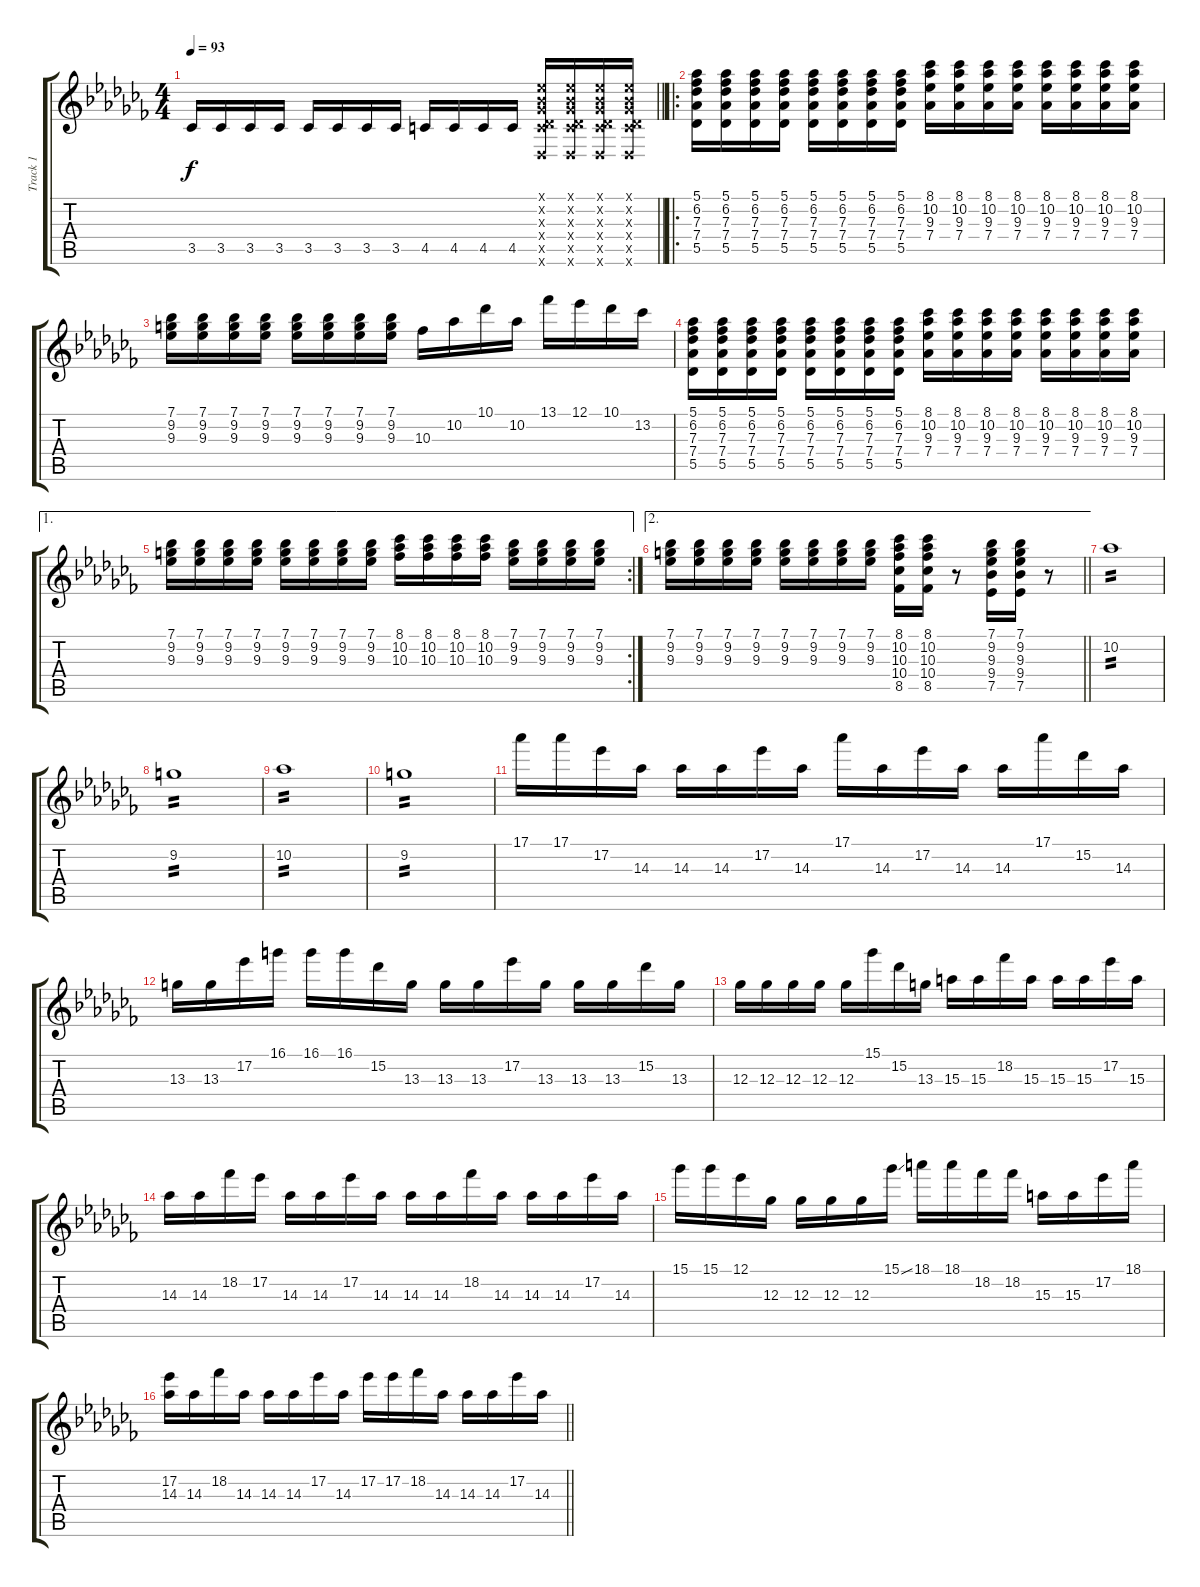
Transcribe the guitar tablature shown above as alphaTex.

\track ("Track 1" "Track 1") {instrument distortionguitar}
\staff {score tabs}
\tuning (Eb4 Bb3 Gb3 Db3 Ab2 Db2) {hide}
\ts (4 4)
\tempo 93
\clef g2
\barLineRight lightlight
\ks cb
3.5.16{dy f} 3.5.16 3.5.16 3.5.16 3.5.16 3.5.16 3.5.16 3.5.16 4.5.16 4.5.16 4.5.16 4.5.16 (0.1{x} 0.2{x} 0.3{x} 0.4{x} 4.5{x} 0.6{x}).16 (0.1{x} 0.2{x} 0.3{x} 0.4{x} 4.5{x} 0.6{x}).16 (0.1{x} 0.2{x} 0.3{x} 0.4{x} 4.5{x} 0.6{x}).16 (0.1{x} 0.2{x} 0.3{x} 0.4{x} 4.5{x} 0.6{x}).16 |
\ro
(5.1 6.2 7.3 7.4 5.5).16 (5.1 6.2 7.3 7.4 5.5).16 (5.1 6.2 7.3 7.4 5.5).16 (5.1 6.2 7.3 7.4 5.5).16 (5.1 6.2 7.3 7.4 5.5).16 (5.1 6.2 7.3 7.4 5.5).16 (5.1 6.2 7.3 7.4 5.5).16 (5.1 6.2 7.3 7.4 5.5).16 (8.1 10.2 9.3 7.4).16 (8.1 10.2 9.3 7.4).16 (8.1 10.2 9.3 7.4).16 (8.1 10.2 9.3 7.4).16 (8.1 10.2 9.3 7.4).16 (8.1 10.2 9.3 7.4).16 (8.1 10.2 9.3 7.4).16 (8.1 10.2 9.3 7.4).16 |
(7.1 9.2 9.3).16 (7.1 9.2 9.3).16 (7.1 9.2 9.3).16 (7.1 9.2 9.3).16 (7.1 9.2 9.3).16 (7.1 9.2 9.3).16 (7.1 9.2 9.3).16 (7.1 9.2 9.3).16 10.3.16 10.2.16 10.1.16 10.2.16 13.1.16 12.1.16 10.1.16 13.2.16 |
(5.1 6.2 7.3 7.4 5.5).16 (5.1 6.2 7.3 7.4 5.5).16 (5.1 6.2 7.3 7.4 5.5).16 (5.1 6.2 7.3 7.4 5.5).16 (5.1 6.2 7.3 7.4 5.5).16 (5.1 6.2 7.3 7.4 5.5).16 (5.1 6.2 7.3 7.4 5.5).16 (5.1 6.2 7.3 7.4 5.5).16 (8.1 10.2 9.3 7.4).16 (8.1 10.2 9.3 7.4).16 (8.1 10.2 9.3 7.4).16 (8.1 10.2 9.3 7.4).16 (8.1 10.2 9.3 7.4).16 (8.1 10.2 9.3 7.4).16 (8.1 10.2 9.3 7.4).16 (8.1 10.2 9.3 7.4).16 |
\ae 1
\rc 2
(7.1 9.2 9.3).16 (7.1 9.2 9.3).16 (7.1 9.2 9.3).16 (7.1 9.2 9.3).16 (7.1 9.2 9.3).16 (7.1 9.2 9.3).16 (7.1 9.2 9.3).16 (7.1 9.2 9.3).16 (8.1 10.2 10.3).16 (8.1 10.2 10.3).16 (8.1 10.2 10.3).16 (8.1 10.2 10.3).16 (7.1 9.2 9.3).16 (7.1 9.2 9.3).16 (7.1 9.2 9.3).16 (7.1 9.2 9.3).16 |
\ae 2
\barLineRight lightlight
(7.1 9.2 9.3).16 (7.1 9.2 9.3).16 (7.1 9.2 9.3).16 (7.1 9.2 9.3).16 (7.1 9.2 9.3).16 (7.1 9.2 9.3).16 (7.1 9.2 9.3).16 (7.1 9.2 9.3).16 (8.1 10.2 10.3 10.4 8.5).16 (8.1 10.2 10.3 10.4 8.5).16 r.8 (7.1 9.2 9.3 9.4 7.5).16 (7.1 9.2 9.3 9.4 7.5).16 r.8 |
10.2.1{tp 2} |
9.2.1{tp 2} |
10.2.1{tp 2} |
9.2.1{tp 2} |
17.1.16 17.1.16 17.2.16 14.3.16 14.3.16 14.3.16 17.2.16 14.3.16 17.1.16 14.3.16 17.2.16 14.3.16 14.3.16 17.1.16 15.2.16 14.3.16 |
13.3.16 13.3.16 17.2.16 16.1.16 16.1.16 16.1.16 15.2.16 13.3.16 13.3.16 13.3.16 17.2.16 13.3.16 13.3.16 13.3.16 15.2.16 13.3.16 |
12.3.16 12.3.16 12.3.16 12.3.16 12.3.16 15.1.16 15.2.16 13.3.16 15.3.16 15.3.16 18.2.16 15.3.16 15.3.16 15.3.16 17.2.16 15.3.16 |
14.3.16 14.3.16 18.2.16 17.2.16 14.3.16 14.3.16 17.2.16 14.3.16 14.3.16 14.3.16 18.2.16 14.3.16 14.3.16 14.3.16 17.2.16 14.3.16 |
15.1.16 15.1.16 12.1.16 12.3.16 12.3.16 12.3.16 12.3.16 15.1{ss}.16 18.1.16 18.1.16 18.2.16 18.2.16 15.3.16 15.3.16 17.2.16 18.1.16 |
\barLineRight lightlight
(17.2 14.3).16 14.3.16 18.2.16 14.3.16 14.3.16 14.3.16 17.2.16 14.3.16 17.2.16 17.2.16 18.2.16 14.3.16 14.3.16 14.3.16 17.2.16 14.3.16
